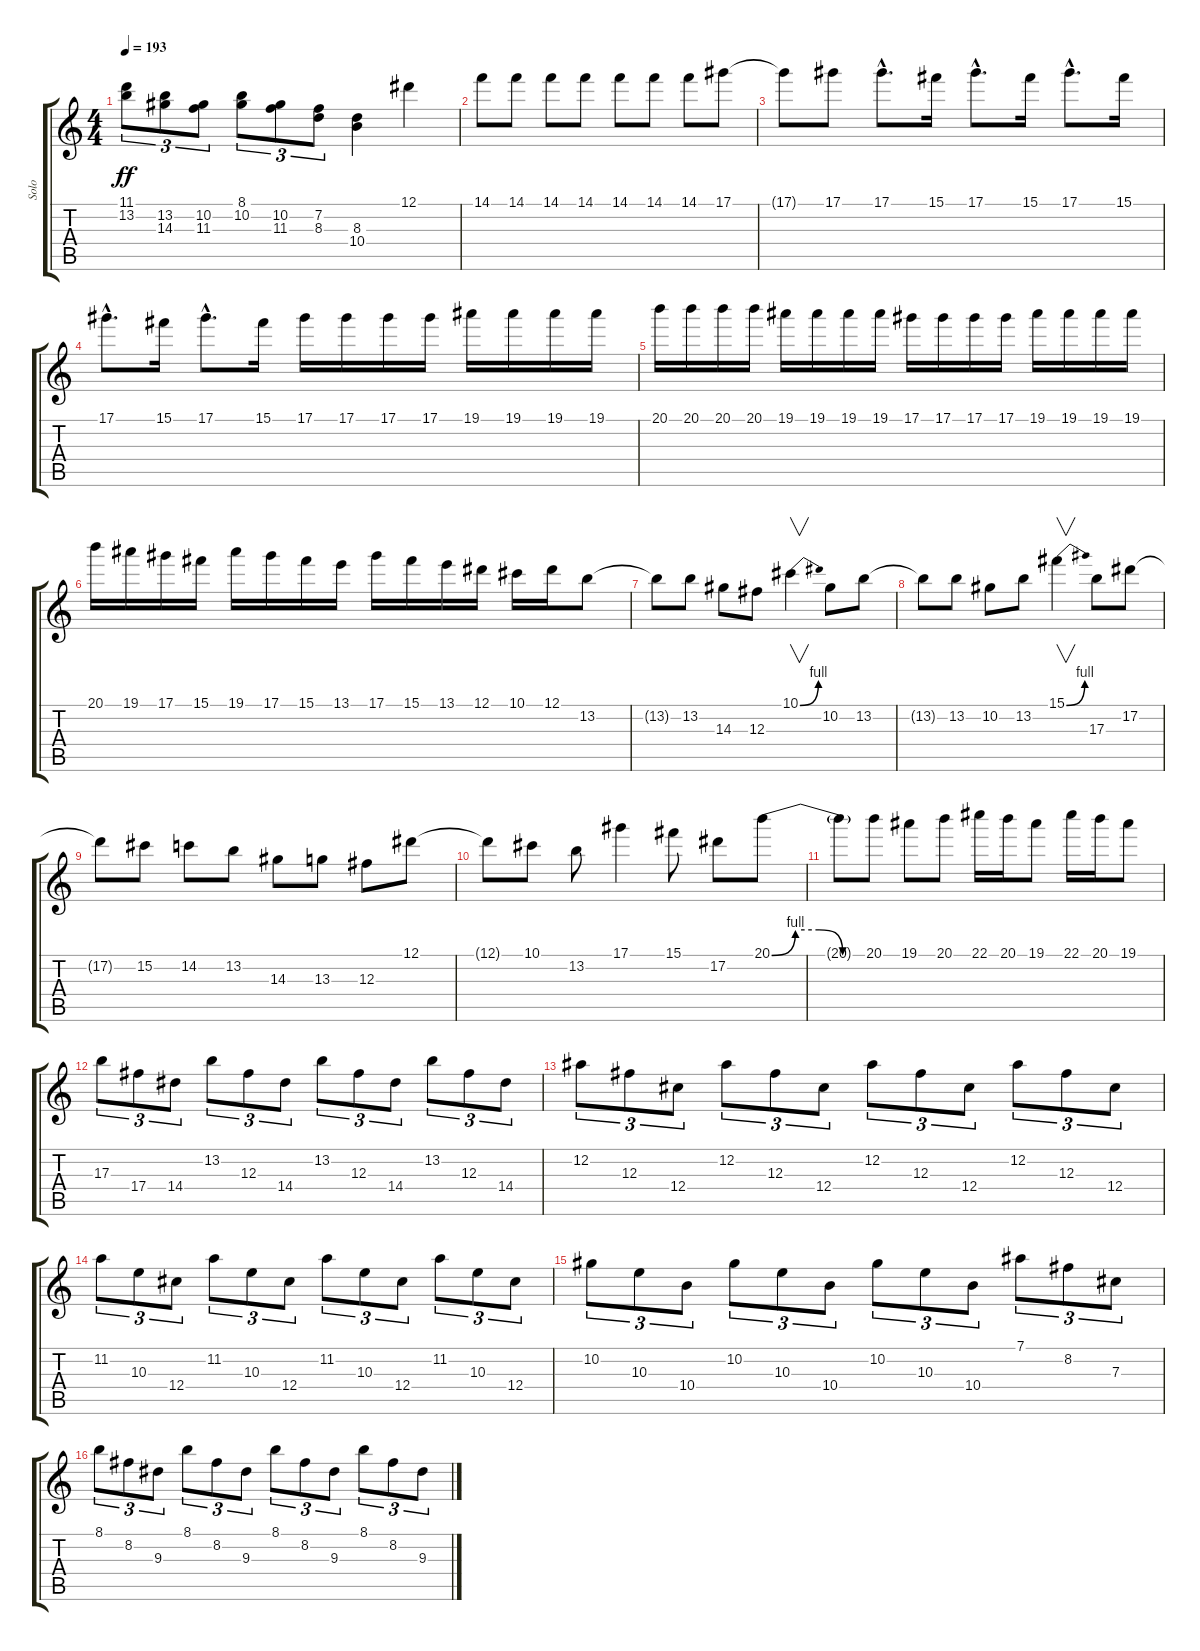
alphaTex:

\track ("Solo" "Solo") {instrument distortionguitar}
\staff {score tabs}
\tuning (Eb4 Bb3 Gb3 Db3 Ab2 Eb2) {hide}
\ts (4 4)
\tempo 193
\clef g2
\ks c
(11.1 13.2).8{tu (3 2) dy ff} (13.2 14.3).8{tu (3 2)} (10.2 11.3).8{tu (3 2)} (8.1 10.2).8{tu (3 2)} (10.2 11.3).8{tu (3 2)} (7.2 8.3).8{tu (3 2)} (8.3 10.4).4 12.1.4 |
14.1.8 14.1.8 14.1.8 14.1.8 14.1.8 14.1.8 14.1.8 17.1.8 |
17.1{t}.8 17.1.8 17.1{hac}.8{d} 15.1.16 17.1{hac}.8{d} 15.1.16 17.1{hac}.8{d} 15.1.16 |
17.1{hac}.8{d} 15.1.16 17.1{hac}.8{d} 15.1.16 17.1.16 17.1.16 17.1.16 17.1.16 19.1.16 19.1.16 19.1.16 19.1.16 |
20.1.16 20.1.16 20.1.16 20.1.16 19.1.16 19.1.16 19.1.16 19.1.16 17.1.16 17.1.16 17.1.16 17.1.16 19.1.16 19.1.16 19.1.16 19.1.16 |
20.1.16 19.1.16 17.1.16 15.1.16 19.1.16 17.1.16 15.1.16 13.1.16 17.1.16 15.1.16 13.1.16 12.1.16 10.1.16 12.1.16 13.2.8 |
13.2{t}.8 13.2.8 14.3.8 12.3.8 10.1{be (bend 0 0 60 4)}.4{v} 10.2.8 13.2.8 |
13.2{t}.8 13.2.8 10.2.8 13.2.8 15.1{be (bend 0 0 60 4)}.4{v} 17.3.8 17.2.8 |
17.2{t}.8 15.2.8 14.2.8 13.2.8 14.3.8 13.3.8 12.3.8 12.1.8 |
12.1{t}.8 10.1.8 13.2.8 17.1.4 15.1.8 17.2.8 20.1{be (custom 0 0 15 4 30 4 45 0 60 0)}.8 |
20.1{t}.8 20.1.8 19.1.8 20.1.8 22.1.16 20.1.16 19.1.8 22.1.16 20.1.16 19.1.8 |
17.3.8{tu (3 2) volume 14} 17.4.8{tu (3 2)} 14.4.8{tu (3 2)} 13.2.8{tu (3 2)} 12.3.8{tu (3 2)} 14.4.8{tu (3 2)} 13.2.8{tu (3 2)} 12.3.8{tu (3 2)} 14.4.8{tu (3 2)} 13.2.8{tu (3 2)} 12.3.8{tu (3 2)} 14.4.8{tu (3 2)} |
12.2.8{tu (3 2)} 12.3.8{tu (3 2)} 12.4.8{tu (3 2)} 12.2.8{tu (3 2)} 12.3.8{tu (3 2)} 12.4.8{tu (3 2)} 12.2.8{tu (3 2)} 12.3.8{tu (3 2)} 12.4.8{tu (3 2)} 12.2.8{tu (3 2)} 12.3.8{tu (3 2)} 12.4.8{tu (3 2)} |
11.2.8{tu (3 2)} 10.3.8{tu (3 2)} 12.4.8{tu (3 2)} 11.2.8{tu (3 2)} 10.3.8{tu (3 2)} 12.4.8{tu (3 2)} 11.2.8{tu (3 2)} 10.3.8{tu (3 2)} 12.4.8{tu (3 2)} 11.2.8{tu (3 2)} 10.3.8{tu (3 2)} 12.4.8{tu (3 2)} |
10.2.8{tu (3 2)} 10.3.8{tu (3 2)} 10.4.8{tu (3 2)} 10.2.8{tu (3 2)} 10.3.8{tu (3 2)} 10.4.8{tu (3 2)} 10.2.8{tu (3 2)} 10.3.8{tu (3 2)} 10.4.8{tu (3 2)} 7.1.8{tu (3 2)} 8.2.8{tu (3 2)} 7.3.8{tu (3 2)} |
8.1.8{tu (3 2)} 8.2.8{tu (3 2)} 9.3.8{tu (3 2)} 8.1.8{tu (3 2)} 8.2.8{tu (3 2)} 9.3.8{tu (3 2)} 8.1.8{tu (3 2)} 8.2.8{tu (3 2)} 9.3.8{tu (3 2)} 8.1.8{tu (3 2)} 8.2.8{tu (3 2)} 9.3.8{tu (3 2)}
